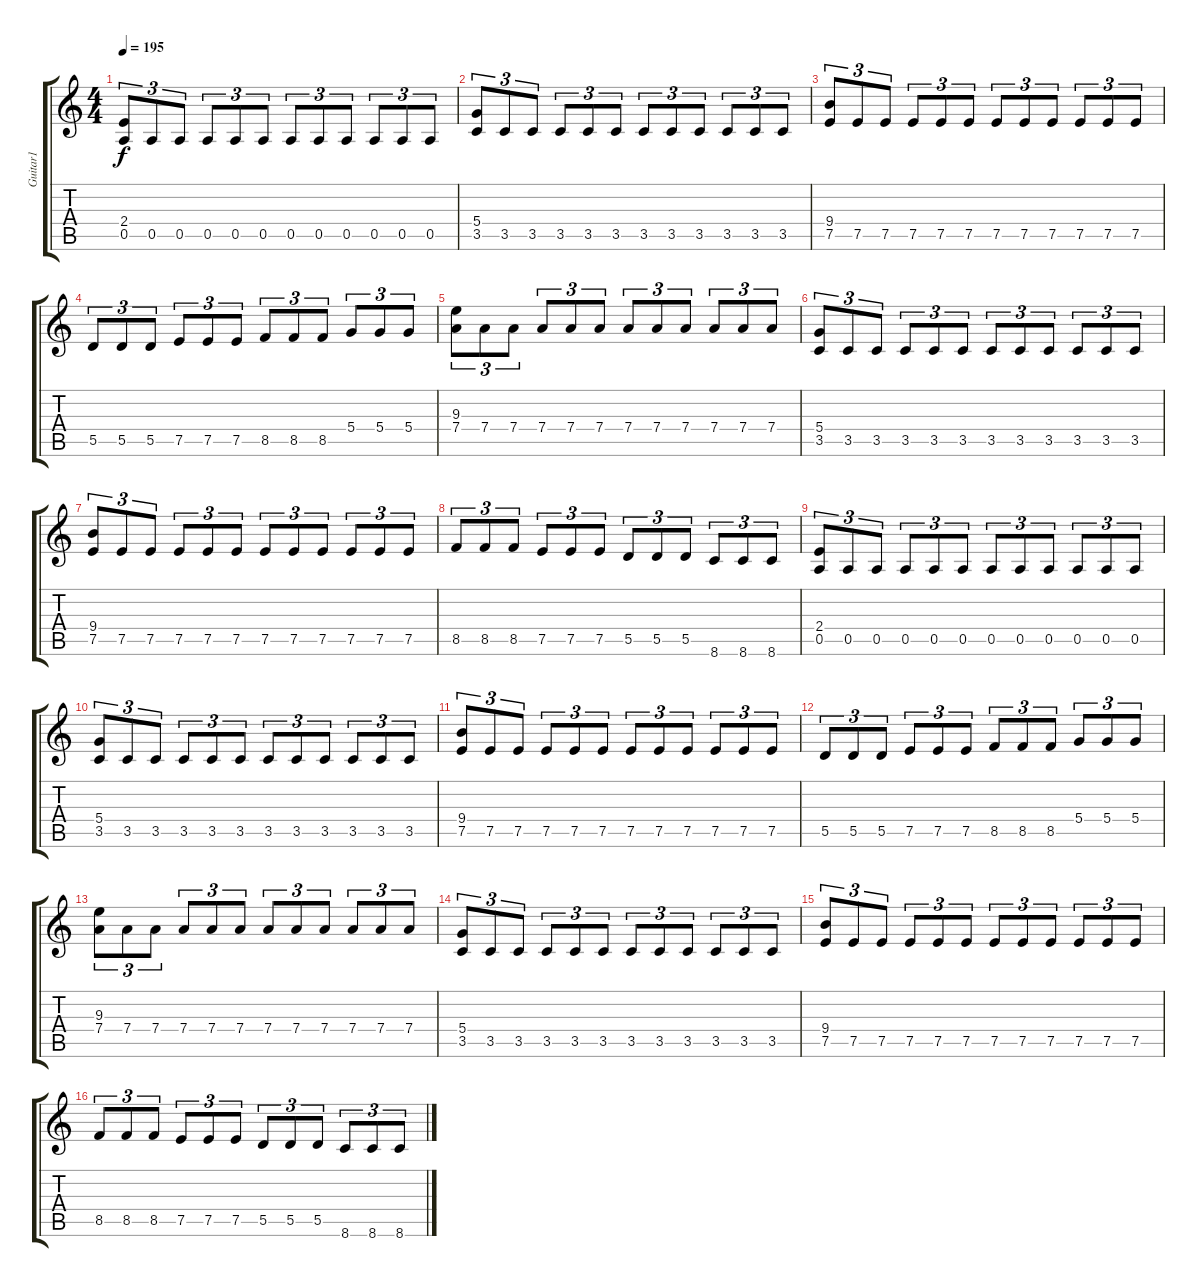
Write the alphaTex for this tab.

\track ("Guitar1" "Guitar1") {instrument distortionguitar}
\staff {score tabs}
\tuning (E4 B3 G3 D3 A2 E2) {hide}
\ts (4 4)
\tempo 195
\clef g2
\ks c
(2.4 0.5).8{tu (3 2) dy f} 0.5.8{tu (3 2)} 0.5.8{tu (3 2)} 0.5.8{tu (3 2)} 0.5.8{tu (3 2)} 0.5.8{tu (3 2)} 0.5.8{tu (3 2)} 0.5.8{tu (3 2)} 0.5.8{tu (3 2)} 0.5.8{tu (3 2)} 0.5.8{tu (3 2)} 0.5.8{tu (3 2)} |
(5.4 3.5).8{tu (3 2)} 3.5.8{tu (3 2)} 3.5.8{tu (3 2)} 3.5.8{tu (3 2)} 3.5.8{tu (3 2)} 3.5.8{tu (3 2)} 3.5.8{tu (3 2)} 3.5.8{tu (3 2)} 3.5.8{tu (3 2)} 3.5.8{tu (3 2)} 3.5.8{tu (3 2)} 3.5.8{tu (3 2)} |
(9.4 7.5).8{tu (3 2)} 7.5.8{tu (3 2)} 7.5.8{tu (3 2)} 7.5.8{tu (3 2)} 7.5.8{tu (3 2)} 7.5.8{tu (3 2)} 7.5.8{tu (3 2)} 7.5.8{tu (3 2)} 7.5.8{tu (3 2)} 7.5.8{tu (3 2)} 7.5.8{tu (3 2)} 7.5.8{tu (3 2)} |
5.5.8{tu (3 2)} 5.5.8{tu (3 2)} 5.5.8{tu (3 2)} 7.5.8{tu (3 2)} 7.5.8{tu (3 2)} 7.5.8{tu (3 2)} 8.5.8{tu (3 2)} 8.5.8{tu (3 2)} 8.5.8{tu (3 2)} 5.4.8{tu (3 2)} 5.4.8{tu (3 2)} 5.4.8{tu (3 2)} |
(9.3 7.4).8{tu (3 2)} 7.4.8{tu (3 2)} 7.4.8{tu (3 2)} 7.4.8{tu (3 2)} 7.4.8{tu (3 2)} 7.4.8{tu (3 2)} 7.4.8{tu (3 2)} 7.4.8{tu (3 2)} 7.4.8{tu (3 2)} 7.4.8{tu (3 2)} 7.4.8{tu (3 2)} 7.4.8{tu (3 2)} |
(5.4 3.5).8{tu (3 2)} 3.5.8{tu (3 2)} 3.5.8{tu (3 2)} 3.5.8{tu (3 2)} 3.5.8{tu (3 2)} 3.5.8{tu (3 2)} 3.5.8{tu (3 2)} 3.5.8{tu (3 2)} 3.5.8{tu (3 2)} 3.5.8{tu (3 2)} 3.5.8{tu (3 2)} 3.5.8{tu (3 2)} |
(9.4 7.5).8{tu (3 2)} 7.5.8{tu (3 2)} 7.5.8{tu (3 2)} 7.5.8{tu (3 2)} 7.5.8{tu (3 2)} 7.5.8{tu (3 2)} 7.5.8{tu (3 2)} 7.5.8{tu (3 2)} 7.5.8{tu (3 2)} 7.5.8{tu (3 2)} 7.5.8{tu (3 2)} 7.5.8{tu (3 2)} |
8.5.8{tu (3 2)} 8.5.8{tu (3 2)} 8.5.8{tu (3 2)} 7.5.8{tu (3 2)} 7.5.8{tu (3 2)} 7.5.8{tu (3 2)} 5.5.8{tu (3 2)} 5.5.8{tu (3 2)} 5.5.8{tu (3 2)} 8.6.8{tu (3 2)} 8.6.8{tu (3 2)} 8.6.8{tu (3 2)} |
(2.4 0.5).8{tu (3 2)} 0.5.8{tu (3 2)} 0.5.8{tu (3 2)} 0.5.8{tu (3 2)} 0.5.8{tu (3 2)} 0.5.8{tu (3 2)} 0.5.8{tu (3 2)} 0.5.8{tu (3 2)} 0.5.8{tu (3 2)} 0.5.8{tu (3 2)} 0.5.8{tu (3 2)} 0.5.8{tu (3 2)} |
(5.4 3.5).8{tu (3 2)} 3.5.8{tu (3 2)} 3.5.8{tu (3 2)} 3.5.8{tu (3 2)} 3.5.8{tu (3 2)} 3.5.8{tu (3 2)} 3.5.8{tu (3 2)} 3.5.8{tu (3 2)} 3.5.8{tu (3 2)} 3.5.8{tu (3 2)} 3.5.8{tu (3 2)} 3.5.8{tu (3 2)} |
(9.4 7.5).8{tu (3 2)} 7.5.8{tu (3 2)} 7.5.8{tu (3 2)} 7.5.8{tu (3 2)} 7.5.8{tu (3 2)} 7.5.8{tu (3 2)} 7.5.8{tu (3 2)} 7.5.8{tu (3 2)} 7.5.8{tu (3 2)} 7.5.8{tu (3 2)} 7.5.8{tu (3 2)} 7.5.8{tu (3 2)} |
5.5.8{tu (3 2)} 5.5.8{tu (3 2)} 5.5.8{tu (3 2)} 7.5.8{tu (3 2)} 7.5.8{tu (3 2)} 7.5.8{tu (3 2)} 8.5.8{tu (3 2)} 8.5.8{tu (3 2)} 8.5.8{tu (3 2)} 5.4.8{tu (3 2)} 5.4.8{tu (3 2)} 5.4.8{tu (3 2)} |
(9.3 7.4).8{tu (3 2)} 7.4.8{tu (3 2)} 7.4.8{tu (3 2)} 7.4.8{tu (3 2)} 7.4.8{tu (3 2)} 7.4.8{tu (3 2)} 7.4.8{tu (3 2)} 7.4.8{tu (3 2)} 7.4.8{tu (3 2)} 7.4.8{tu (3 2)} 7.4.8{tu (3 2)} 7.4.8{tu (3 2)} |
(5.4 3.5).8{tu (3 2)} 3.5.8{tu (3 2)} 3.5.8{tu (3 2)} 3.5.8{tu (3 2)} 3.5.8{tu (3 2)} 3.5.8{tu (3 2)} 3.5.8{tu (3 2)} 3.5.8{tu (3 2)} 3.5.8{tu (3 2)} 3.5.8{tu (3 2)} 3.5.8{tu (3 2)} 3.5.8{tu (3 2)} |
(9.4 7.5).8{tu (3 2)} 7.5.8{tu (3 2)} 7.5.8{tu (3 2)} 7.5.8{tu (3 2)} 7.5.8{tu (3 2)} 7.5.8{tu (3 2)} 7.5.8{tu (3 2)} 7.5.8{tu (3 2)} 7.5.8{tu (3 2)} 7.5.8{tu (3 2)} 7.5.8{tu (3 2)} 7.5.8{tu (3 2)} |
8.5.8{tu (3 2)} 8.5.8{tu (3 2)} 8.5.8{tu (3 2)} 7.5.8{tu (3 2)} 7.5.8{tu (3 2)} 7.5.8{tu (3 2)} 5.5.8{tu (3 2)} 5.5.8{tu (3 2)} 5.5.8{tu (3 2)} 8.6.8{tu (3 2)} 8.6.8{tu (3 2)} 8.6.8{tu (3 2)}
